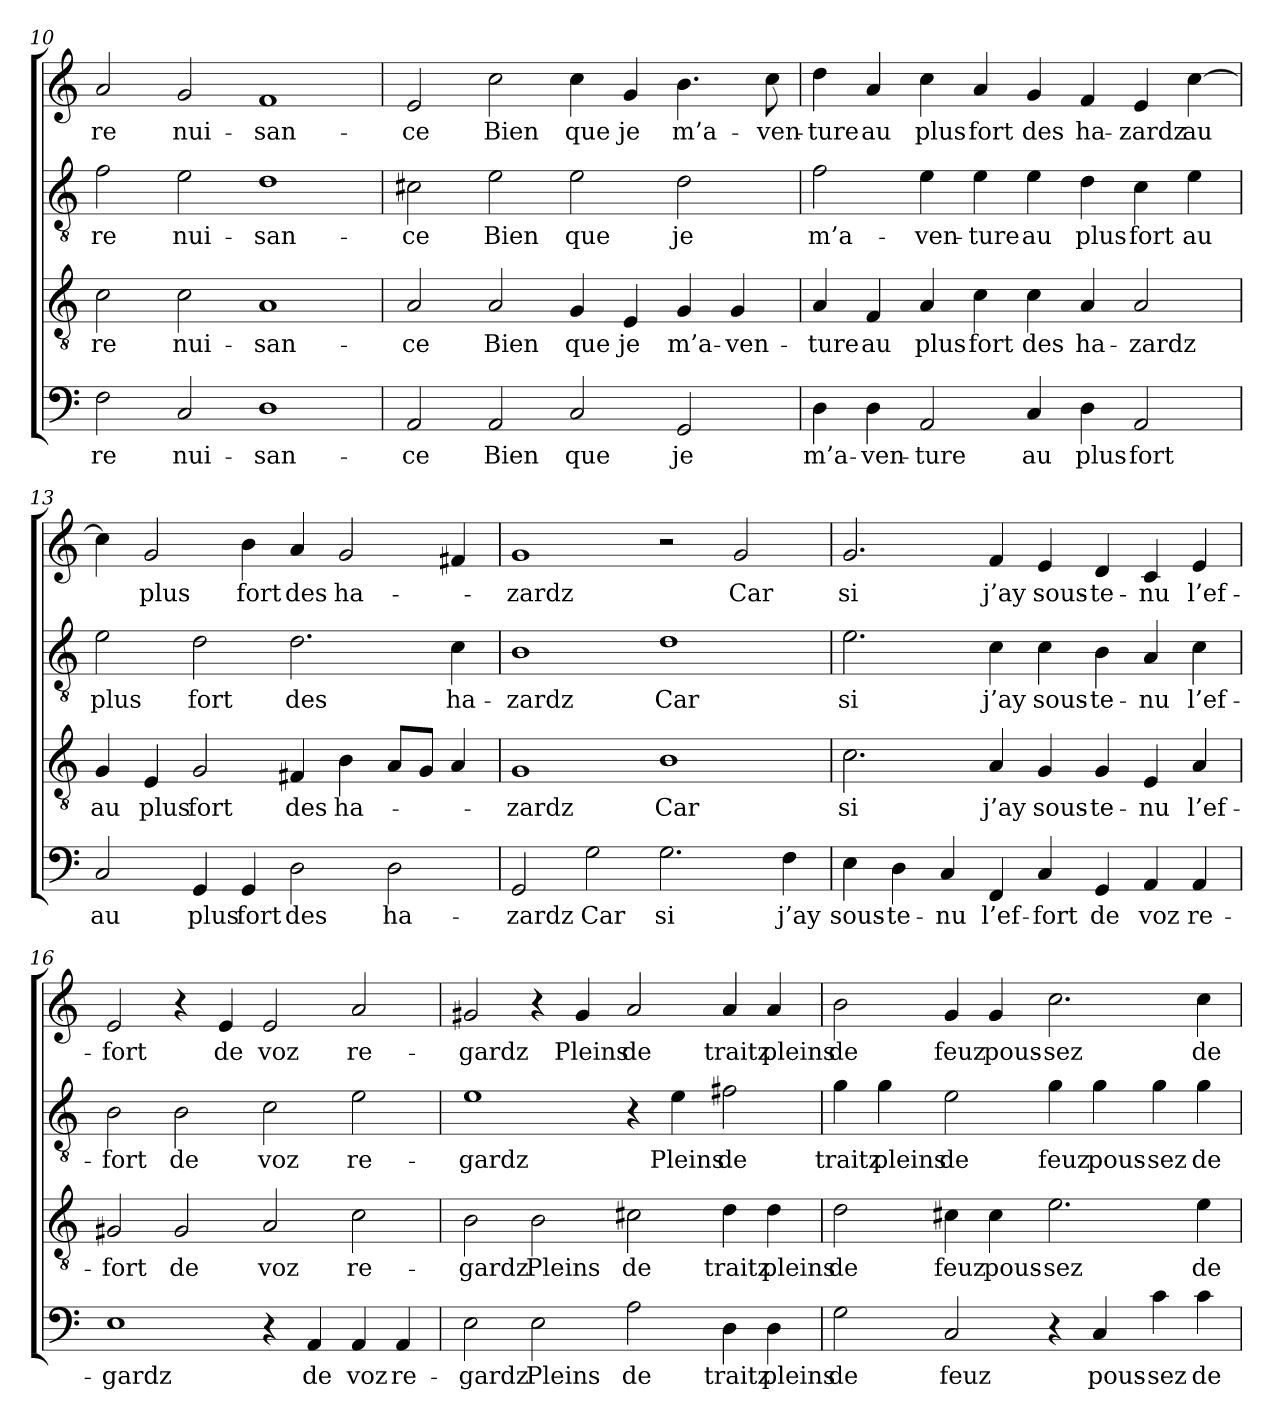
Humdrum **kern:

**kern	**text	**kern	**text	**kern	**text	**kern	**text
*part4	*part4	*part3	*part3	*part2	*part2	*part1	*part1
*staff4	*staff4	*staff3	*staff3	*staff2	*staff2	*staff1	*staff1
*clefF4	*	*clefGv2	*	*clefGv2	*	*clefG2	*
*k[]	*	*k[]	*	*k[]	*	*k[]	*
=10	=10	=10	=10	=10	=10	=10	=10
2F	-re	2c	-re	2f	-re	2a	-re
2C	nui-	2c	nui-	2e	nui-	2g	nui-
1D	-san-	1A	-san-	1d	-san-	1f	-san-
=11	=11	=11	=11	=11	=11	=11	=11
2AA	-ce	2A	-ce	2c#X	-ce	2e	-ce
2AA	Bien	2A	Bien	2e	Bien	2cc	Bien
2C	que	4G	que	2e	que	4cc	que
.	.	4E	je	.	.	4g	je
2GG	je	4G	m’a-	2d	je	4.b	m’a-
.	.	4G	-ven-	.	.	.	.
.	.	.	.	.	.	8cc	-ven-
=12	=12	=12	=12	=12	=12	=12	=12
4D	m’a-	4A	-ture	2f	m’a-	4dd	-ture
4D	-ven-	4F	au	.	.	4a	au
2AA	-ture	4A	plus	4e	-ven-	4cc	plus
.	.	4c	fort	4e	-ture	4a	fort
4C	au	4c	des	4e	au	4g	des
4D	plus	4A	ha-	4d	plus	4f	ha-
2AA	fort	2A	-zardz	4c	fort	4e	-zardz
.	.	.	.	4e	au	[4cc	au
!!LO:PB:g=z
=13	=13	=13	=13	=13	=13	=13	=13
2C	au	4G	au	2e	plus	4cc]	.
.	.	4E	plus	.	.	2g	plus
4GG	plus	2G	fort	2d	fort	.	.
4GG	fort	.	.	.	.	4b	fort
2D	des	4F#X	des	2.d	des	4a	des
.	.	4B	ha-	.	.	2g	ha-
2D	ha-	8AL	.	.	.	.	.
.	.	8GJ	.	.	.	.	.
.	.	4A	.	4c	ha-	4f#X	.
=14	=14	=14	=14	=14	=14	=14	=14
2GG	-zardz	1G	-zardz	1B	-zardz	1g	-zardz
2G	Car	.	.	.	.	.	.
2.G	si	1B	Car	1d	Car	2r	.
.	.	.	.	.	.	2g	Car
4F	j’ay	.	.	.	.	.	.
=15	=15	=15	=15	=15	=15	=15	=15
4E	sous-	2.c	si	2.e	si	2.g	si
4D	-te-	.	.	.	.	.	.
4C	-nu	.	.	.	.	.	.
4FF	l’ef-	4A	j’ay	4c	j’ay	4f	j’ay
4C	-fort	4G	sous-	4c	sous-	4e	sous-
4GG	de	4G	-te-	4B	-te-	4d	-te-
4AA	voz	4E	-nu	4A	-nu	4c	-nu
4AA	re-	4A	l’ef-	4c	l’ef-	4e	l’ef-
=16	=16	=16	=16	=16	=16	=16	=16
1E	-gardz	2G#X	-fort	2B	-fort	2e	-fort
.	.	2G#	de	2B	de	4r	.
.	.	.	.	.	.	4e	de
4r	.	2A	voz	2c	voz	2e	voz
4AA	de	.	.	.	.	.	.
4AA	voz	2c	re-	2e	re-	2a	re-
4AA	re-	.	.	.	.	.	.
!!LO:LB:g=z
=17	=17	=17	=17	=17	=17	=17	=17
2E	-gardz	2B	-gardz	1e	-gardz	2g#X	-gardz
2E	Pleins	2B	Pleins	.	.	4r	.
.	.	.	.	.	.	4g#	Pleins
2A	de	2c#X	de	4r	.	2a	de
.	.	.	.	4e	Pleins	.	.
4D	traitz	4d	traitz	2f#X	de	4a	traitz
4D	pleins	4d	pleins	.	.	4a	pleins
=18	=18	=18	=18	=18	=18	=18	=18
2G	de	2d	de	4g	traitz	2b	de
.	.	.	.	4g	pleins	.	.
2C	feuz	4c#X	feuz	2e	de	4g	feuz
.	.	4c#	pous-	.	.	4g	pous-
4r	.	2.e	-sez	4g	feuz	2.cc	-sez
4C	pous-	.	.	4g	pous-	.	.
4c	-sez	.	.	4g	-sez	.	.
4c	de	4e	de	4g	de	4cc	de
=	=	=	=	=	=	=	=
*-	*-	*-	*-	*-	*-	*-	*-
